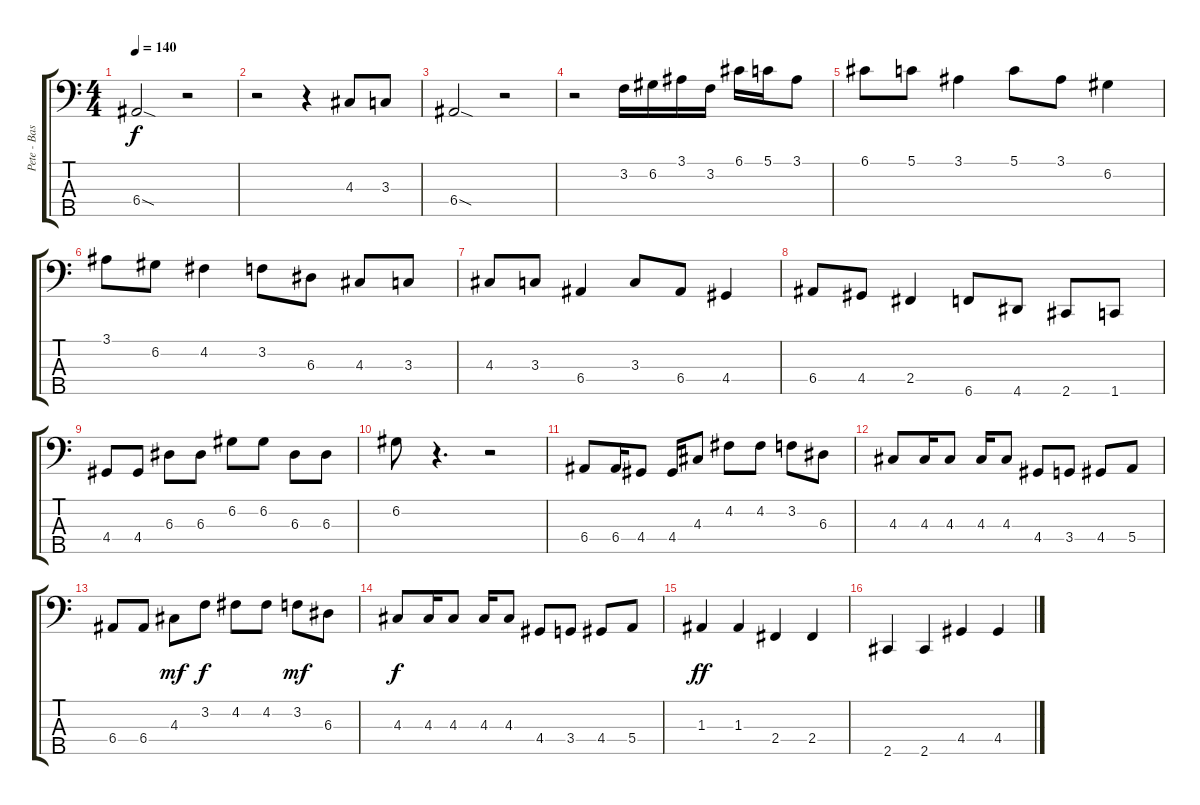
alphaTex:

\track ("Pete - Bass" "Pete - Bas") {instrument electricbassfinger}
\staff {score tabs}
\tuning (G2 D2 A1 E1 B0) {hide}
\ts (4 4)
\tempo 140
\clef f4
\ks c
6.4{sod}.2{dy f} r.2 |
r.2 r.4 4.3.8 3.3.8 |
6.4{sod}.2 r.2 |
r.2 3.2.16 6.2.16 3.1.16 3.2.16 6.1.16 5.1.16 3.1.8 |
6.1.8 5.1.8 3.1.4 5.1.8 3.1.8 6.2.4 |
3.1.8 6.2.8 4.2.4 3.2.8 6.3.8 4.3.8 3.3.8 |
4.3.8 3.3.8 6.4.4 3.3.8 6.4.8 4.4.4 |
6.4.8 4.4.8 2.4.4 6.5.8 4.5.8 2.5.8 1.5.8 |
4.4.8 4.4.8 6.3.8 6.3.8 6.2.8 6.2.8 6.3.8 6.3.8 |
6.2.8 r.4{d} r.2 |
6.4.8 6.4.16 4.4.8 4.4.16 4.3.8 4.2.8 4.2.8 3.2.8 6.3.8 |
4.3.8 4.3.16 4.3.8 4.3.16 4.3.8 4.4.8 3.4.8 4.4.8 5.4.8 |
6.4.8 6.4.8 4.3.8{dy mf} 3.2.8{dy f} 4.2.8 4.2.8 3.2.8{dy mf} 6.3.8 |
4.3.8{dy f} 4.3.16 4.3.8 4.3.16 4.3.8 4.4.8 3.4.8 4.4.8 5.4.8 |
1.3.4{dy ff} 1.3.4 2.4.4 2.4.4 |
2.5.4 2.5.4 4.4.4 4.4.4
